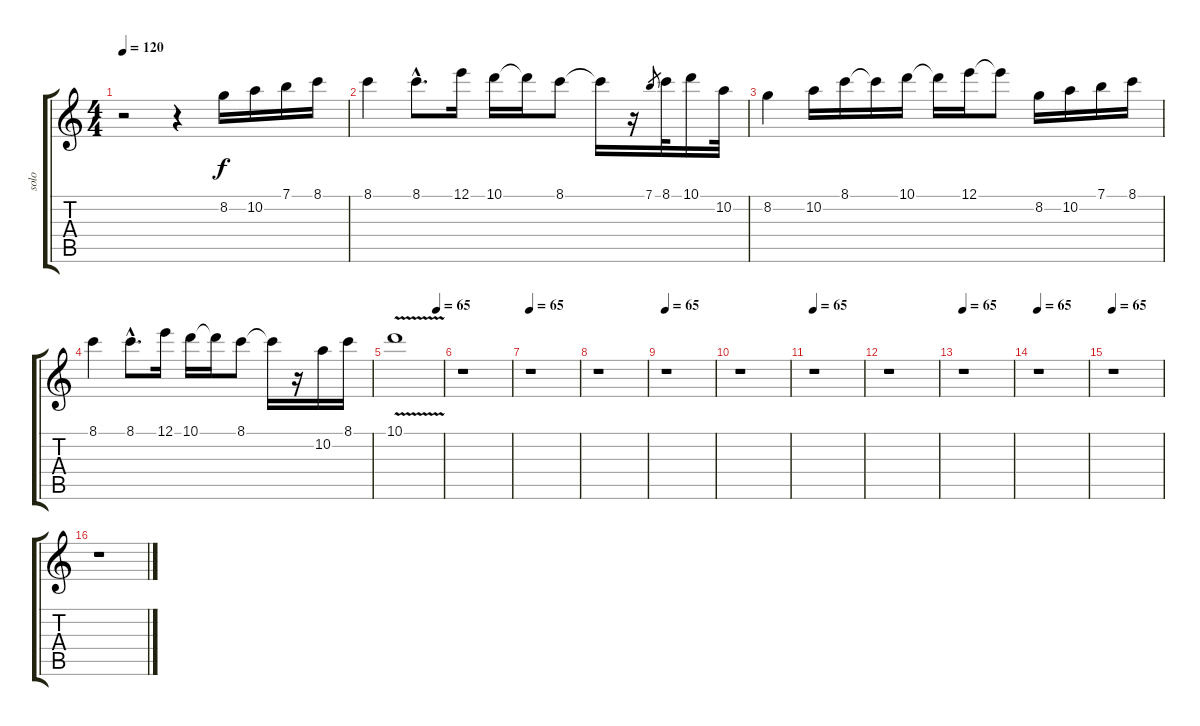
\track ("solo" "solo") {instrument banjo}
\staff {score tabs}
\tuning (E4 B3 G3 D3 A2 E2) {hide}
\displaytranspose 12
\ts (4 4)
\tempo 120
\tempo 65
\tempo 120
\clef g2
\ks c
r.2{dy f instrument banjo} r.4 8.2.16 10.2.16 7.1.16 8.1.16 |
8.1.4 8.1{hac}.8{d} 12.1.16 10.1.16 10.1{t}.16 8.1.8 8.1{t}.16 r.16 7.1.8{gr} 8.1.32 10.1.16 10.2.32 |
8.2.4 10.2.16 8.1.16 8.1{t}.16 10.1.16 10.1{t}.16 12.1.16 12.1{t}.8 8.2.16 10.2.16 7.1.16 8.1.16 |
8.1.4 8.1{hac}.8{d} 12.1.16 10.1.16 10.1{t}.16 8.1.8 8.1{t}.16 r.16 10.2.16 8.1.16 |
\tempo (65 0.875)
10.1{v}.1 |
r.1 |
\tempo 65
r.1 |
r.1 |
\tempo 65
r.1 |
r.1 |
\tempo 65
r.1 |
r.1 |
\tempo 65
r.1 |
\tempo 65
r.1 |
\tempo 65
r.1 |
r.1
